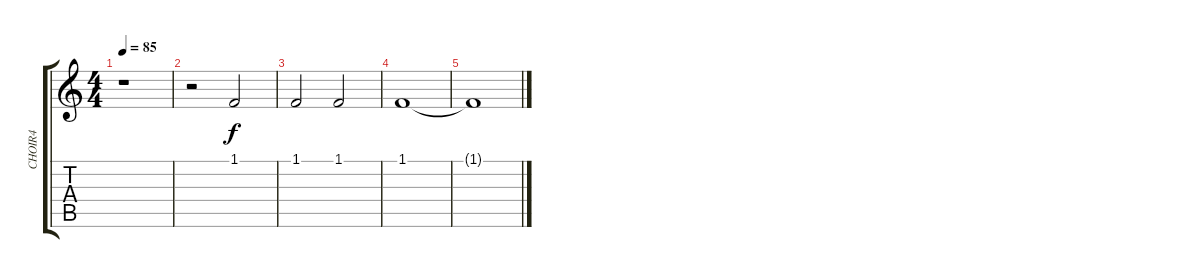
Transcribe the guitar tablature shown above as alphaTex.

\track ("CHOIR4" "CHOIR4") {instrument choiraahs}
\staff {score tabs}
\tuning (E4 B3 G3 D3 A2 E2) {hide}
\ts (4 4)
\tempo 85
\clef g2
\ks c
r.1{dy f} |
r.2 1.1.2 |
1.1.2 1.1.2 |
1.1.1 |
1.1{t}.1
